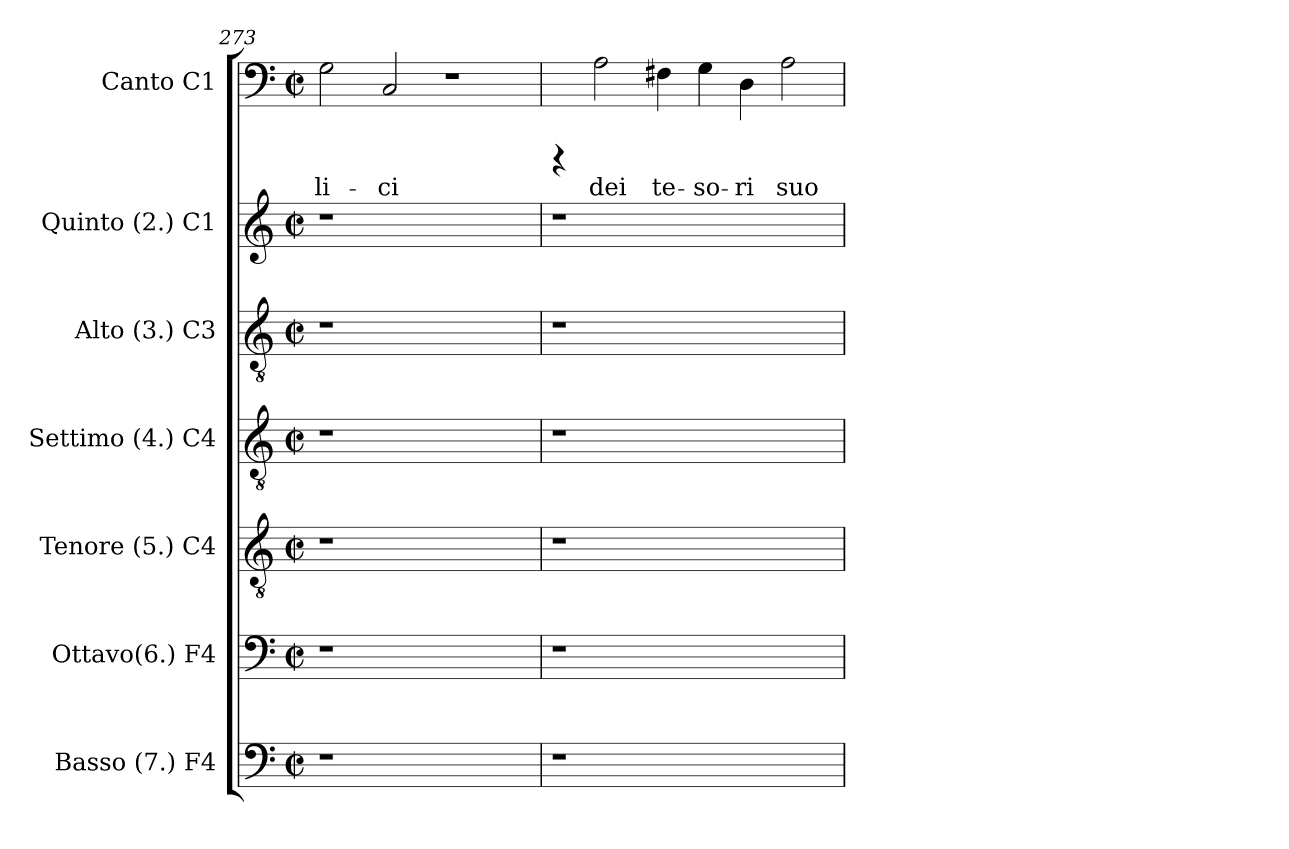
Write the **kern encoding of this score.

**kern	**kern	**kern	**kern	**kern	**kern	**kern	**text
*part7	*part6	*part5	*part4	*part3	*part2	*part1	*part1
*staff7	*staff6	*staff5	*staff4	*staff3	*staff2	*staff1	*staff1
*I"Basso (7.)  F4	*I"Ottavo(6.)  F4	*I"Tenore (5.)  C4	*I"Settimo (4.)  C4	*I"Alto (3.)  C3	*I"Quinto (2.)  C1	*I"Canto  C1	*
*	*	*I'T	*	*I'A	*	*I'C	*
*clefF4	*clefF4	*clefGv2	*clefGv2	*clefGv2	*clefG2	*clefF4	*
*k[]	*k[]	*k[]	*k[]	*k[]	*k[]	*k[]	*
*C:	*C:	*C:	*C:	*C:	*C:	*C:	*
*M2/2	*M2/2	*M2/2	*M2/2	*M2/2	*M2/2	*M2/2	*
*met(c|)	*met(c|)	*met(c|)	*met(c|)	*met(c|)	*met(c|)	*met(c|)	*
=273	=273	=273	=273	=273	=273	=273	=273
!	!	!	!	!	!	!	!LO:LY:b:cj
1r	1r	1r	1r	1r	1r	2G\	-li-
!	!	!	!	!	!	!	!LO:LY:b:cj
.	.	.	.	.	.	2C/	-ci
1ryy	1ryy	1ryy	1ryy	1ryy	1ryy	1r	.
=274	=274	=274	=274	=274	=274	=274	=274
1r	1r	1r	1r	1r	1r	4rCCC	.
!	!	!	!	!	!	!	!LO:LY:b:cj
.	.	.	.	.	.	2A\	dei
!	!	!	!	!	!	!	!LO:LY:b:cj
.	.	.	.	.	.	4F#X\	te-
!	!	!	!	!	!	!	!LO:LY:b:cj
1ryy	1ryy	1ryy	1ryy	1ryy	1ryy	4G\	-so-
!	!	!	!	!	!	!	!LO:LY:b:cj
.	.	.	.	.	.	4D\	-ri
!	!	!	!	!	!	!	!LO:LY:b:cj
.	.	.	.	.	.	2A\	suo-
=	=	=	=	=	=	=	=
*-	*-	*-	*-	*-	*-	*-	*-
